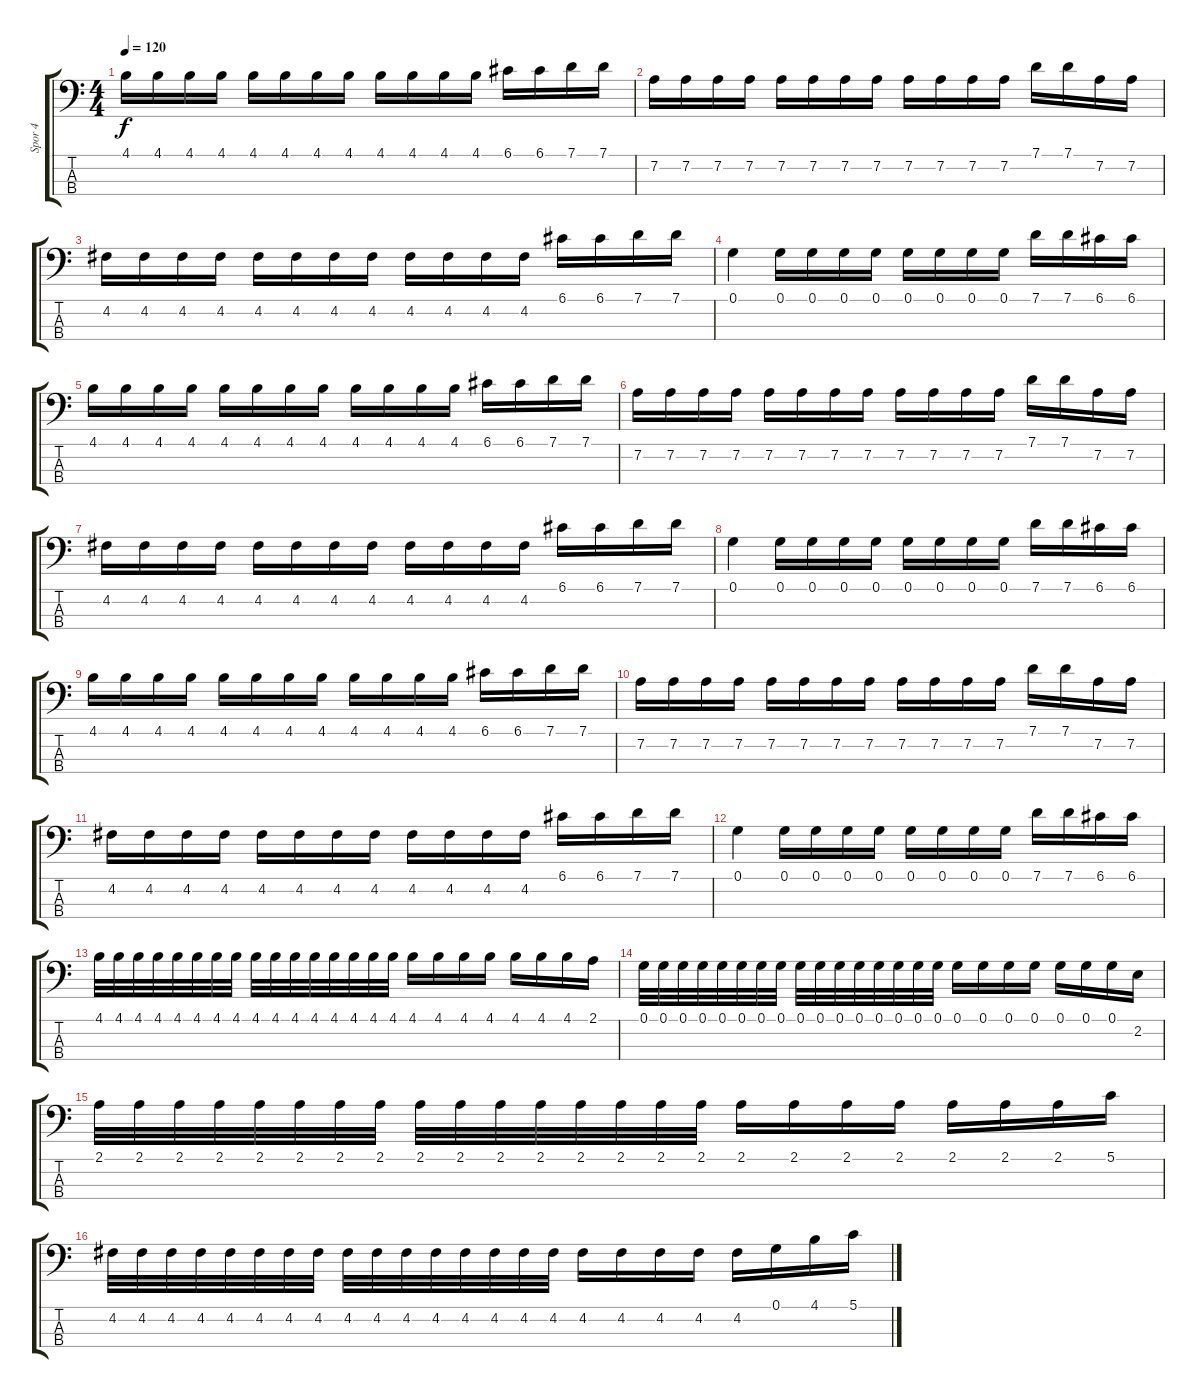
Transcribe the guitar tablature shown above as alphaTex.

\track ("Spor 4" "Spor 4") {instrument electricbassfinger}
\staff {score tabs}
\tuning (G2 D2 A1 E1) {hide}
\ts (4 4)
\tempo 120
\clef f4
\ks c
4.1.16{dy f} 4.1.16 4.1.16 4.1.16 4.1.16 4.1.16 4.1.16 4.1.16 4.1.16 4.1.16 4.1.16 4.1.16 6.1.16 6.1.16 7.1.16 7.1.16 |
7.2.16 7.2.16 7.2.16 7.2.16 7.2.16 7.2.16 7.2.16 7.2.16 7.2.16 7.2.16 7.2.16 7.2.16 7.1.16 7.1.16 7.2.16 7.2.16 |
4.2.16 4.2.16 4.2.16 4.2.16 4.2.16 4.2.16 4.2.16 4.2.16 4.2.16 4.2.16 4.2.16 4.2.16 6.1.16 6.1.16 7.1.16 7.1.16 |
0.1.4 0.1.16 0.1.16 0.1.16 0.1.16 0.1.16 0.1.16 0.1.16 0.1.16 7.1.16 7.1.16 6.1.16 6.1.16 |
4.1.16 4.1.16 4.1.16 4.1.16 4.1.16 4.1.16 4.1.16 4.1.16 4.1.16 4.1.16 4.1.16 4.1.16 6.1.16 6.1.16 7.1.16 7.1.16 |
7.2.16 7.2.16 7.2.16 7.2.16 7.2.16 7.2.16 7.2.16 7.2.16 7.2.16 7.2.16 7.2.16 7.2.16 7.1.16 7.1.16 7.2.16 7.2.16 |
4.2.16 4.2.16 4.2.16 4.2.16 4.2.16 4.2.16 4.2.16 4.2.16 4.2.16 4.2.16 4.2.16 4.2.16 6.1.16 6.1.16 7.1.16 7.1.16 |
0.1.4 0.1.16 0.1.16 0.1.16 0.1.16 0.1.16 0.1.16 0.1.16 0.1.16 7.1.16 7.1.16 6.1.16 6.1.16 |
4.1.16 4.1.16 4.1.16 4.1.16 4.1.16 4.1.16 4.1.16 4.1.16 4.1.16 4.1.16 4.1.16 4.1.16 6.1.16 6.1.16 7.1.16 7.1.16 |
7.2.16 7.2.16 7.2.16 7.2.16 7.2.16 7.2.16 7.2.16 7.2.16 7.2.16 7.2.16 7.2.16 7.2.16 7.1.16 7.1.16 7.2.16 7.2.16 |
4.2.16 4.2.16 4.2.16 4.2.16 4.2.16 4.2.16 4.2.16 4.2.16 4.2.16 4.2.16 4.2.16 4.2.16 6.1.16 6.1.16 7.1.16 7.1.16 |
0.1.4 0.1.16 0.1.16 0.1.16 0.1.16 0.1.16 0.1.16 0.1.16 0.1.16 7.1.16 7.1.16 6.1.16 6.1.16 |
4.1.32 4.1.32 4.1.32 4.1.32 4.1.32 4.1.32 4.1.32 4.1.32 4.1.32 4.1.32 4.1.32 4.1.32 4.1.32 4.1.32 4.1.32 4.1.32 4.1.16 4.1.16 4.1.16 4.1.16 4.1.16 4.1.16 4.1.16 2.1.16 |
0.1.32 0.1.32 0.1.32 0.1.32 0.1.32 0.1.32 0.1.32 0.1.32 0.1.32 0.1.32 0.1.32 0.1.32 0.1.32 0.1.32 0.1.32 0.1.32 0.1.16 0.1.16 0.1.16 0.1.16 0.1.16 0.1.16 0.1.16 2.2.16 |
2.1.32 2.1.32 2.1.32 2.1.32 2.1.32 2.1.32 2.1.32 2.1.32 2.1.32 2.1.32 2.1.32 2.1.32 2.1.32 2.1.32 2.1.32 2.1.32 2.1.16 2.1.16 2.1.16 2.1.16 2.1.16 2.1.16 2.1.16 5.1.16 |
4.2.32 4.2.32 4.2.32 4.2.32 4.2.32 4.2.32 4.2.32 4.2.32 4.2.32 4.2.32 4.2.32 4.2.32 4.2.32 4.2.32 4.2.32 4.2.32 4.2.16 4.2.16 4.2.16 4.2.16 4.2.16 0.1.16 4.1.16 5.1.16
